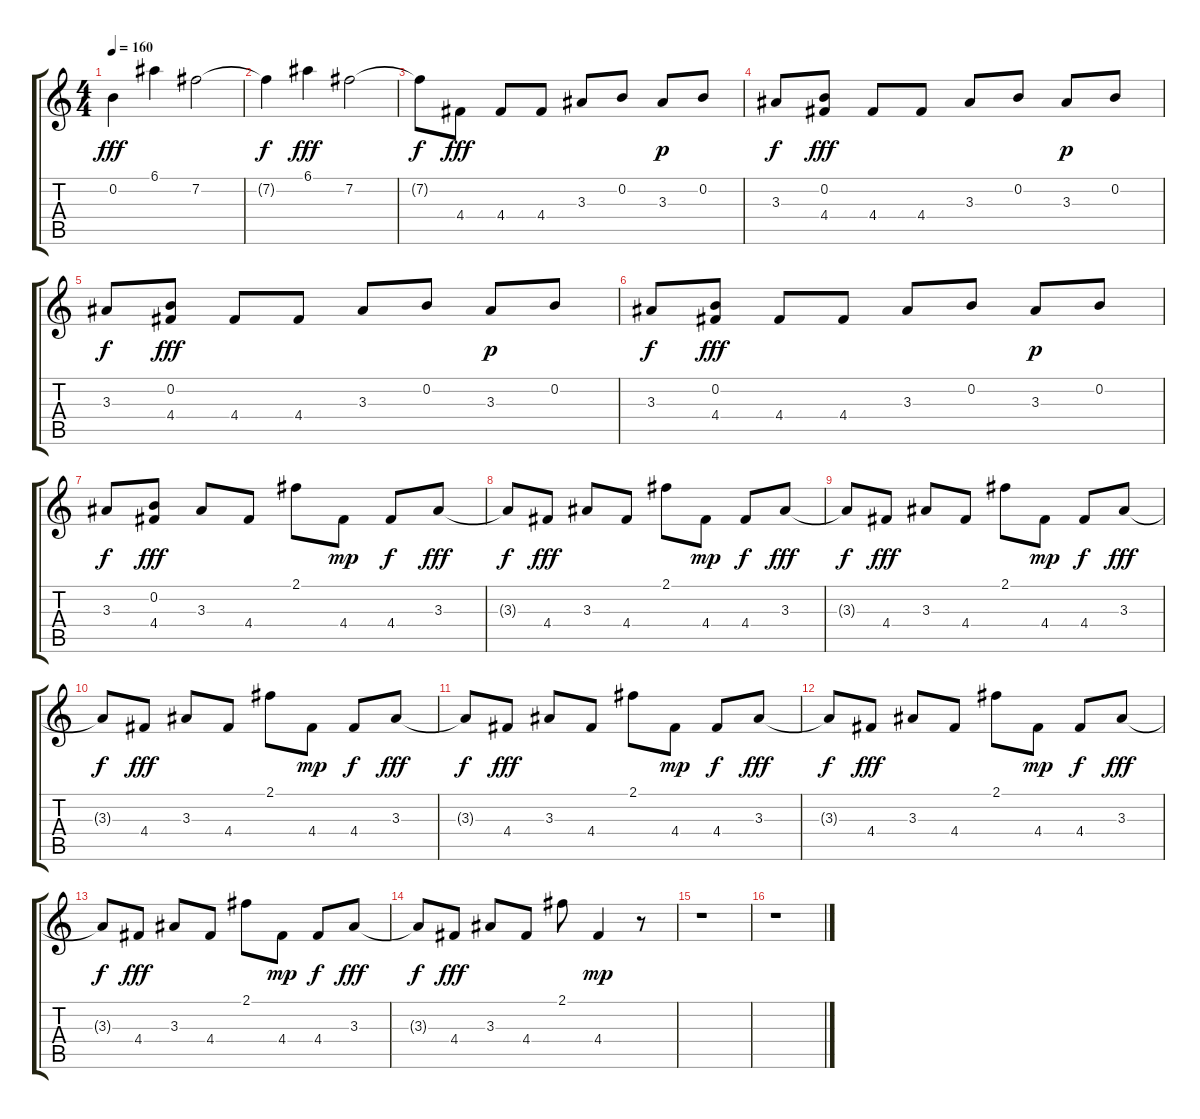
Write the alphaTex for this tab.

\track "" {instrument electricguitarclean}
\staff {score tabs}
\tuning (E4 B3 G3 D3 A2 E2) {hide}
\ts (4 4)
\tempo 160
\clef g2
\ks c
0.2.4{dy fff} 6.1.4 7.2.2 |
7.2{t}.4{dy f} 6.1.4{dy fff} 7.2.2 |
7.2{t}.8{dy f} 4.4.8{dy fff} 4.4.8 4.4.8 3.3.8 0.2.8 3.3.8{dy p} 0.2.8 |
3.3.8{dy f} (0.2 4.4).8{dy fff} 4.4.8 4.4.8 3.3.8 0.2.8 3.3.8{dy p} 0.2.8 |
3.3.8{dy f} (0.2 4.4).8{dy fff} 4.4.8 4.4.8 3.3.8 0.2.8 3.3.8{dy p} 0.2.8 |
3.3.8{dy f} (0.2 4.4).8{dy fff} 4.4.8 4.4.8 3.3.8 0.2.8 3.3.8{dy p} 0.2.8 |
3.3.8{dy f} (0.2 4.4).8{dy fff} 3.3.8 4.4.8 2.1.8 4.4.8{dy mp} 4.4.8{dy f} 3.3.8{dy fff} |
3.3{t}.8{dy f} 4.4.8{dy fff} 3.3.8 4.4.8 2.1.8 4.4.8{dy mp} 4.4.8{dy f} 3.3.8{dy fff} |
3.3{t}.8{dy f} 4.4.8{dy fff} 3.3.8 4.4.8 2.1.8 4.4.8{dy mp} 4.4.8{dy f} 3.3.8{dy fff} |
3.3{t}.8{dy f} 4.4.8{dy fff} 3.3.8 4.4.8 2.1.8 4.4.8{dy mp} 4.4.8{dy f} 3.3.8{dy fff} |
3.3{t}.8{dy f} 4.4.8{dy fff} 3.3.8 4.4.8 2.1.8 4.4.8{dy mp} 4.4.8{dy f} 3.3.8{dy fff} |
3.3{t}.8{dy f} 4.4.8{dy fff} 3.3.8 4.4.8 2.1.8 4.4.8{dy mp} 4.4.8{dy f} 3.3.8{dy fff} |
3.3{t}.8{dy f} 4.4.8{dy fff} 3.3.8 4.4.8 2.1.8 4.4.8{dy mp} 4.4.8{dy f} 3.3.8{dy fff} |
3.3{t}.8{dy f} 4.4.8{dy fff} 3.3.8 4.4.8 2.1.8 4.4.4{dy mp} r.8 |
r.1 |
r.1
